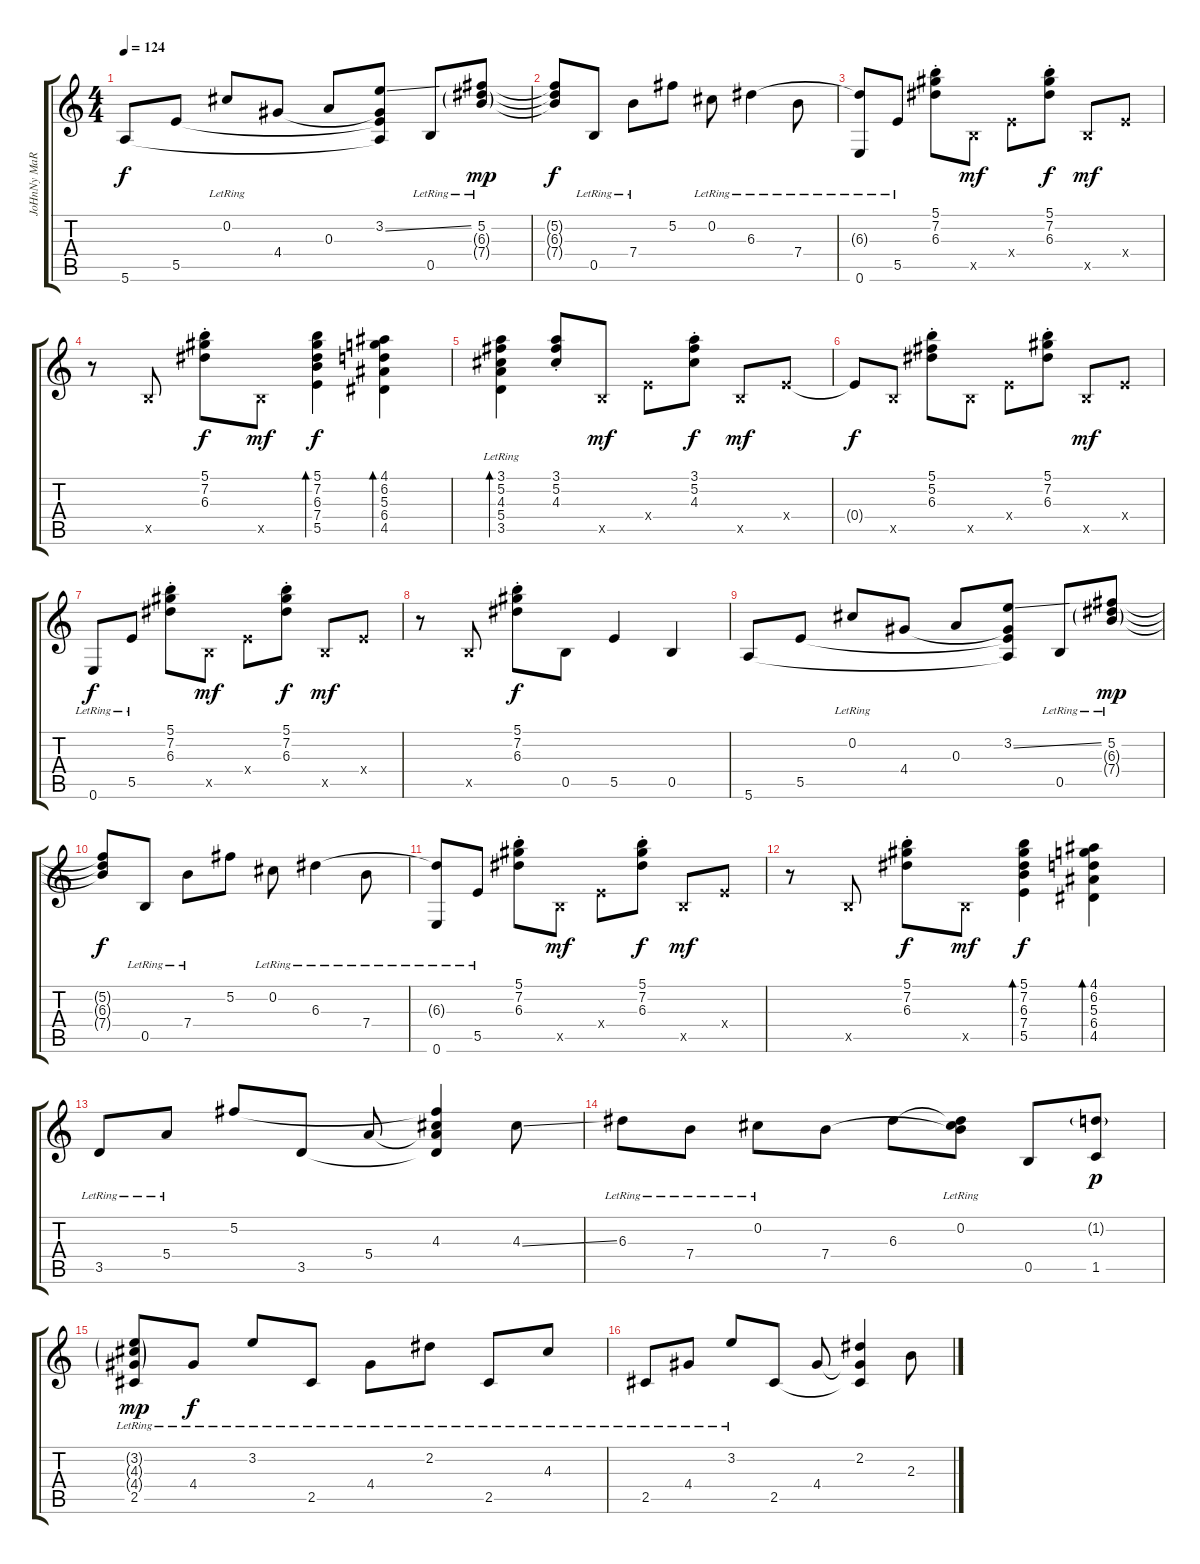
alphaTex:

\track ("JoHnNy MaRR" "JoHnNy MaR") {instrument electricguitarclean}
\staff {score tabs}
\tuning (Gb4 Db4 A3 E3 B2 E2) {hide}
\ts (4 4)
\tempo 124
\clef g2
\ks c
5.6.8{dy f} 5.5.8 0.2{lr}.8 4.4.8 0.3.8 (3.2{ss} 4.4{t} 5.5{t} 5.6{t}).8 0.5{lr}.8 (5.2{lr} 6.3{g lr} 7.4{g lr}).8{dy mp} |
(5.2{t} 6.3{t} 7.4{t}).8{dy f} 0.5{lr}.8 7.4{lr}.8 5.2.8 0.2{lr}.8 6.3{lr}.4 7.4{lr}.8 |
(6.3{t} 0.6{lr}).8 5.5{lr}.8 (5.1{st} 7.2{st} 6.3).8 0.5{x}.8{dy mf} 0.4{x}.8 (5.1{st} 7.2{st} 6.3).8{dy f} 0.5{x}.8{dy mf} 0.4{x}.8 |
r.8 0.5{x}.8 (5.1{st} 7.2{st} 6.3).8{dy f} 0.5{x}.8{dy mf} (5.1 7.2 6.3 7.4 5.5).4{bd 120 dy f} (4.1 6.2 5.3 6.4 4.5).4{bd 120} |
(3.1 5.2 4.3 5.4 3.5{lr}).4{bd 120} (3.1{st} 5.2{st} 4.3).8 0.5{x}.8{dy mf} 0.4{x}.8 (3.1{st} 5.2{st} 4.3).8{dy f} 0.5{x}.8{dy mf} 0.4{x}.8 |
0.4{t}.8{dy f} 0.5{x}.8 (5.1{st} 5.2 6.3).8 0.5{x}.8 0.4{x}.8 (5.1{st} 7.2 6.3).8 0.5{x}.8{dy mf} 0.4{x}.8 |
0.6{lr}.8{dy f} 5.5{lr}.8 (5.1{st} 7.2{st} 6.3).8 0.5{x}.8{dy mf} 0.4{x}.8 (5.1{st} 7.2{st} 6.3).8{dy f} 0.5{x}.8{dy mf} 0.4{x}.8 |
r.8 0.5{x}.8 (5.1{st} 7.2{st} 6.3).8{dy f} 0.5.8 5.5.4 0.5.4 |
5.6.8 5.5.8 0.2{lr}.8 4.4.8 0.3.8 (3.2{ss} 4.4{t} 5.5{t} 5.6{t}).8 0.5{lr}.8 (5.2{lr} 6.3{g lr} 7.4{g lr}).8{dy mp} |
(5.2{t} 6.3{t} 7.4{t}).8{dy f} 0.5{lr}.8 7.4{lr}.8 5.2.8 0.2{lr}.8 6.3{lr}.4 7.4{lr}.8 |
(6.3{t} 0.6{lr}).8 5.5{lr}.8 (5.1{st} 7.2{st} 6.3).8 0.5{x}.8{dy mf} 0.4{x}.8 (5.1{st} 7.2{st} 6.3).8{dy f} 0.5{x}.8{dy mf} 0.4{x}.8 |
r.8 0.5{x}.8 (5.1{st} 7.2{st} 6.3).8{dy f} 0.5{x}.8{dy mf} (5.1 7.2 6.3 7.4 5.5).4{bd 120 dy f} (4.1 6.2 5.3 6.4 4.5).4{bd 120} |
3.5{lr}.8 5.4{lr}.8 5.2.8 3.5.8 5.4.8 (5.2{t} 4.3 5.4{t} 3.5{t}).4 4.3{ss}.8 |
6.3{lr}.8 7.4{lr}.8 0.2{lr}.8 7.4.8 6.3.8 (0.2{lr} 6.3{t} 7.4{t}).8 0.5.8 (1.2{g} 1.5).8{dy p} |
(3.2{g} 4.3{g} 4.4{g} 2.5{lr}).8{dy mp} 4.4{lr}.8{dy f} 3.2{lr}.8 2.5{lr}.8 4.4{lr}.8 2.2{lr}.8 2.5{lr}.8 4.3{lr}.8 |
2.5{lr}.8 4.4{lr}.8 3.2{lr}.8 2.5.8 4.4.8 (2.2 4.4{t} 2.5{t}).4 2.3.8
